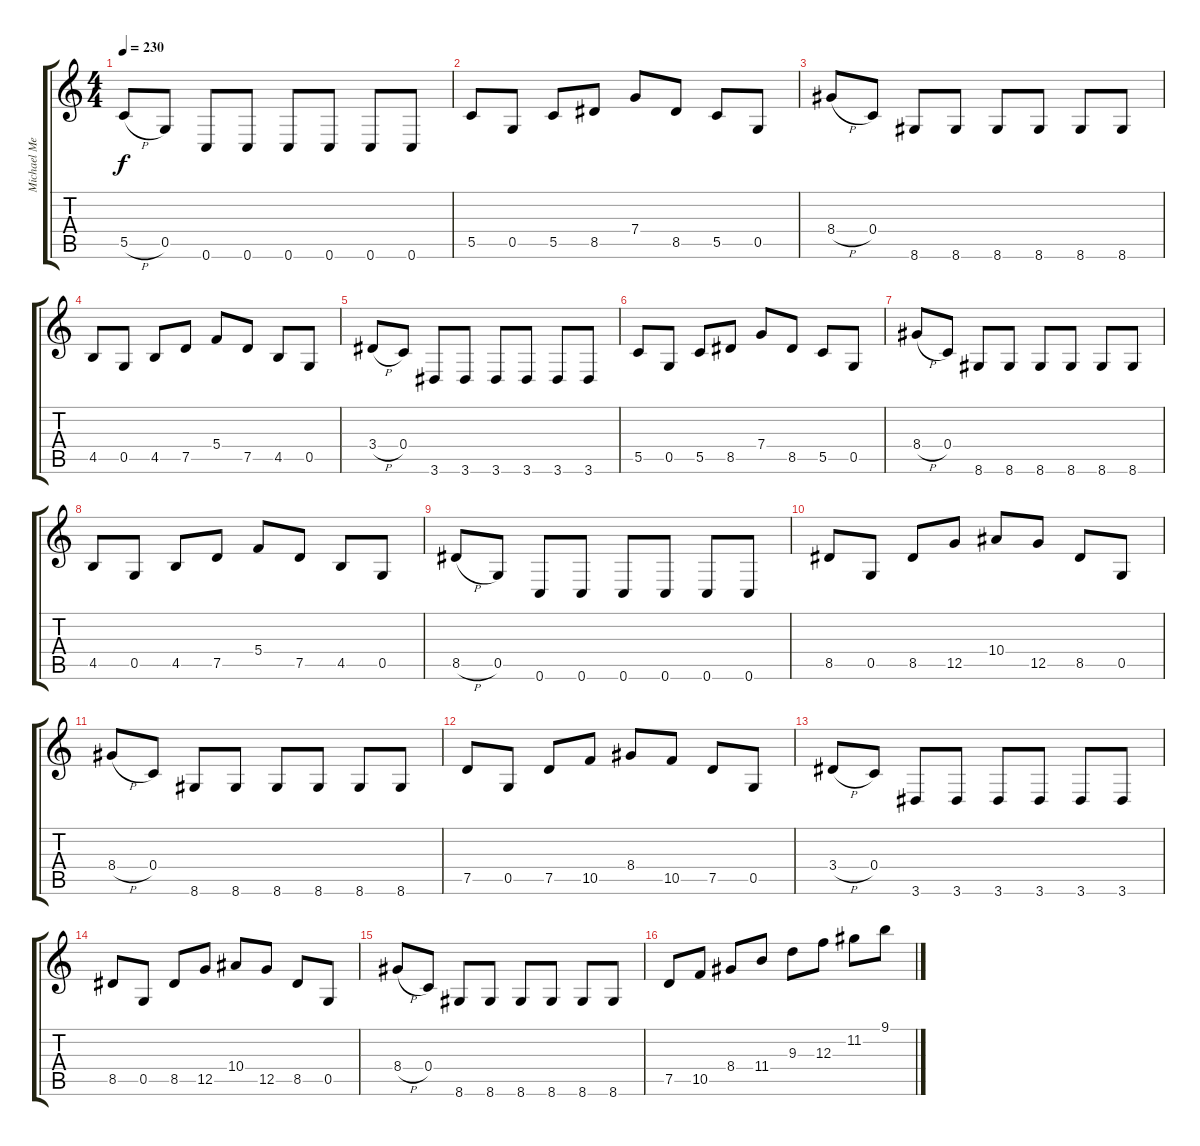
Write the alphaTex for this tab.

\track ("Michael Metcalf" "Michael Me") {instrument distortionguitar}
\staff {score tabs}
\tuning (D4 A3 F3 C3 G2 C2) {hide}
\ts (4 4)
\tempo 230
\clef g2
\ks c
5.5{h}.8{dy f} 0.5.8 0.6.8 0.6.8 0.6.8 0.6.8 0.6.8 0.6.8 |
5.5.8 0.5.8 5.5.8 8.5.8 7.4.8 8.5.8 5.5.8 0.5.8 |
8.4{h}.8 0.4.8 8.6.8 8.6.8 8.6.8 8.6.8 8.6.8 8.6.8 |
4.5.8 0.5.8 4.5.8 7.5.8 5.4.8 7.5.8 4.5.8 0.5.8 |
3.4{h}.8 0.4.8 3.6.8 3.6.8 3.6.8 3.6.8 3.6.8 3.6.8 |
5.5.8 0.5.8 5.5.8 8.5.8 7.4.8 8.5.8 5.5.8 0.5.8 |
8.4{h}.8 0.4.8 8.6.8 8.6.8 8.6.8 8.6.8 8.6.8 8.6.8 |
4.5.8 0.5.8 4.5.8 7.5.8 5.4.8 7.5.8 4.5.8 0.5.8 |
8.5{h}.8 0.5.8 0.6.8 0.6.8 0.6.8 0.6.8 0.6.8 0.6.8 |
8.5.8 0.5.8 8.5.8 12.5.8 10.4.8 12.5.8 8.5.8 0.5.8 |
8.4{h}.8 0.4.8 8.6.8 8.6.8 8.6.8 8.6.8 8.6.8 8.6.8 |
7.5.8 0.5.8 7.5.8 10.5.8 8.4.8 10.5.8 7.5.8 0.5.8 |
3.4{h}.8 0.4.8 3.6.8 3.6.8 3.6.8 3.6.8 3.6.8 3.6.8 |
8.5.8 0.5.8 8.5.8 12.5.8 10.4.8 12.5.8 8.5.8 0.5.8 |
8.4{h}.8 0.4.8 8.6.8 8.6.8 8.6.8 8.6.8 8.6.8 8.6.8 |
7.5.8 10.5.8 8.4.8 11.4.8 9.3.8 12.3.8 11.2.8 9.1.8
